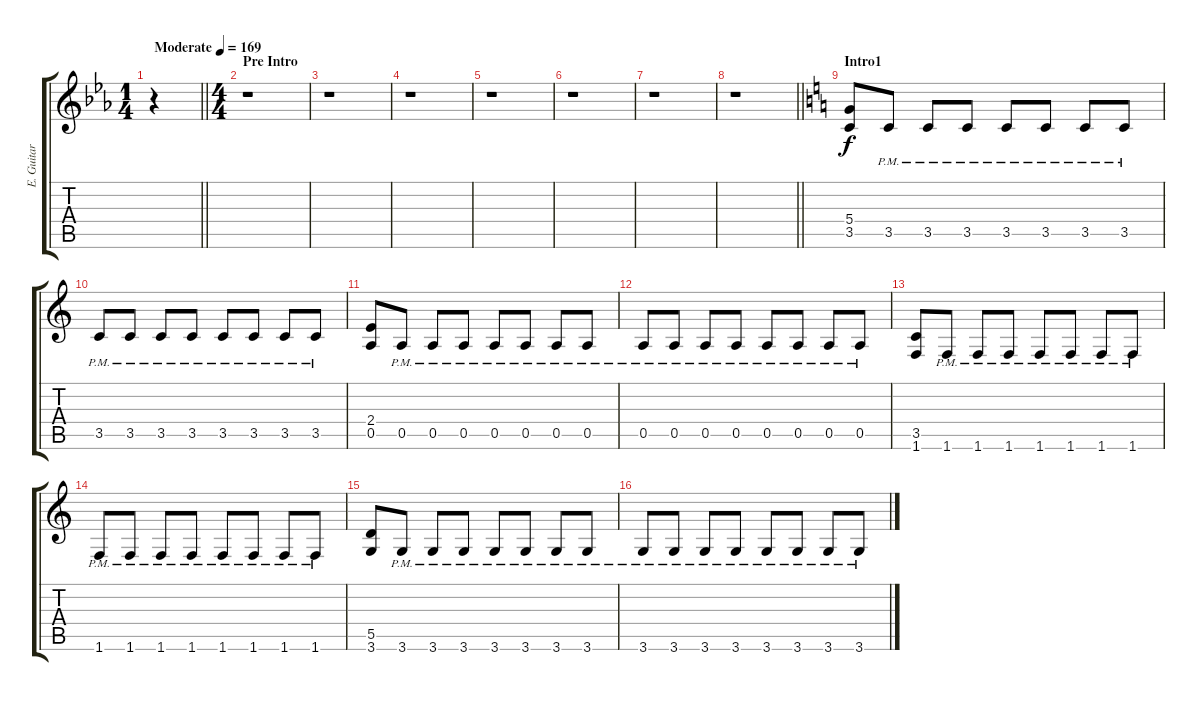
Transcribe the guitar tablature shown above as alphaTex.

\track ("E. Guitar I" "E. Guitar ") {instrument overdrivenguitar}
\staff {score tabs}
\tuning (E4 B3 G3 D3 A2 E2) {hide}
\ts (1 4)
\tempo (169 "Moderate")
\clef g2
\barLineRight lightlight
\ks eb
r.4{dy f instrument overdrivenguitar} |
\ts (4 4)
\section ("" "Pre Intro")
r.1 |
r.1 |
r.1 |
r.1 |
r.1 |
r.1 |
\barLineRight lightlight
r.1 |
\section ("" "Intro1")
\ks c
(5.4 3.5).8 3.5{pm}.8 3.5{pm}.8 3.5{pm}.8 3.5{pm}.8 3.5{pm}.8 3.5{pm}.8 3.5{pm}.8 |
3.5{pm}.8 3.5{pm}.8 3.5{pm}.8 3.5{pm}.8 3.5{pm}.8 3.5{pm}.8 3.5{pm}.8 3.5{pm}.8 |
(2.4 0.5).8 0.5{pm}.8 0.5{pm}.8 0.5{pm}.8 0.5{pm}.8 0.5{pm}.8 0.5{pm}.8 0.5{pm}.8 |
0.5{pm}.8 0.5{pm}.8 0.5{pm}.8 0.5{pm}.8 0.5{pm}.8 0.5{pm}.8 0.5{pm}.8 0.5{pm}.8 |
(3.5 1.6).8 1.6{pm}.8 1.6{pm}.8 1.6{pm}.8 1.6{pm}.8 1.6{pm}.8 1.6{pm}.8 1.6{pm}.8 |
1.6{pm}.8 1.6{pm}.8 1.6{pm}.8 1.6{pm}.8 1.6{pm}.8 1.6{pm}.8 1.6{pm}.8 1.6{pm}.8 |
(5.5 3.6).8 3.6{pm}.8 3.6{pm}.8 3.6{pm}.8 3.6{pm}.8 3.6{pm}.8 3.6{pm}.8 3.6{pm}.8 |
3.6{pm}.8 3.6{pm}.8 3.6{pm}.8 3.6{pm}.8 3.6{pm}.8 3.6{pm}.8 3.6{pm}.8 3.6{pm}.8
